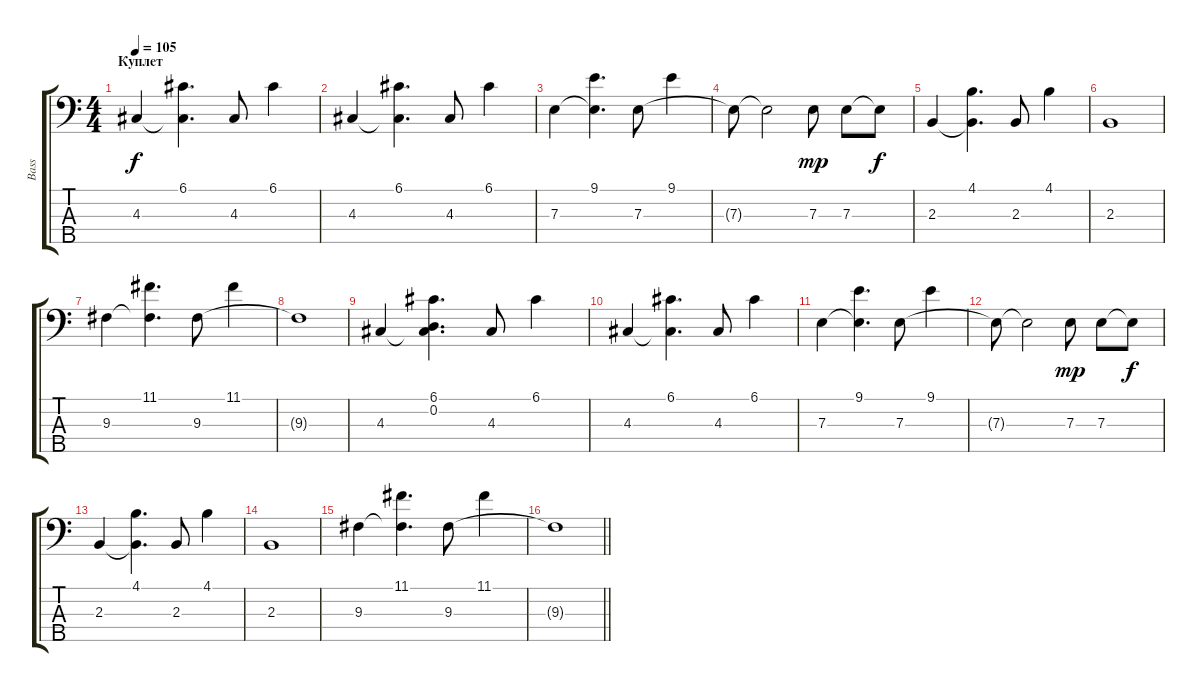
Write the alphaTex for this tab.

\track ("Bass" "Bass") {instrument electricbassfinger}
\staff {score tabs}
\tuning (G2 D2 A1 E1 B0) {hide}
\ts (4 4)
\section ("" "Куплет")
\tempo 105
\clef f4
\ks c
4.3.4{dy f} (6.1 4.3{t}).4{d} 4.3.8 6.1.4 |
4.3.4 (6.1 4.3{t}).4{d} 4.3.8 6.1.4 |
7.3.4 (9.1 7.3{t}).4{d} 7.3.8 9.1.4 |
7.3{t}.8 7.3{t}.2 7.3.8{dy mp} 7.3.8 7.3{t}.8{dy f} |
2.3.4 (4.1 2.3{t}).4{d} 2.3.8 4.1.4 |
2.3.1 |
9.3.4 (11.1 9.3{t}).4{d} 9.3.8 11.1.4 |
9.3{t}.1 |
4.3.4 (6.1 0.2 4.3{t}).4{d} 4.3.8 6.1.4 |
4.3.4 (6.1 4.3{t}).4{d} 4.3.8 6.1.4 |
7.3.4 (9.1 7.3{t}).4{d} 7.3.8 9.1.4 |
7.3{t}.8 7.3{t}.2 7.3.8{dy mp} 7.3.8 7.3{t}.8{dy f} |
2.3.4 (4.1 2.3{t}).4{d} 2.3.8 4.1.4 |
2.3.1 |
9.3.4 (11.1 9.3{t}).4{d} 9.3.8 11.1.4 |
\barLineRight lightlight
9.3{t}.1
